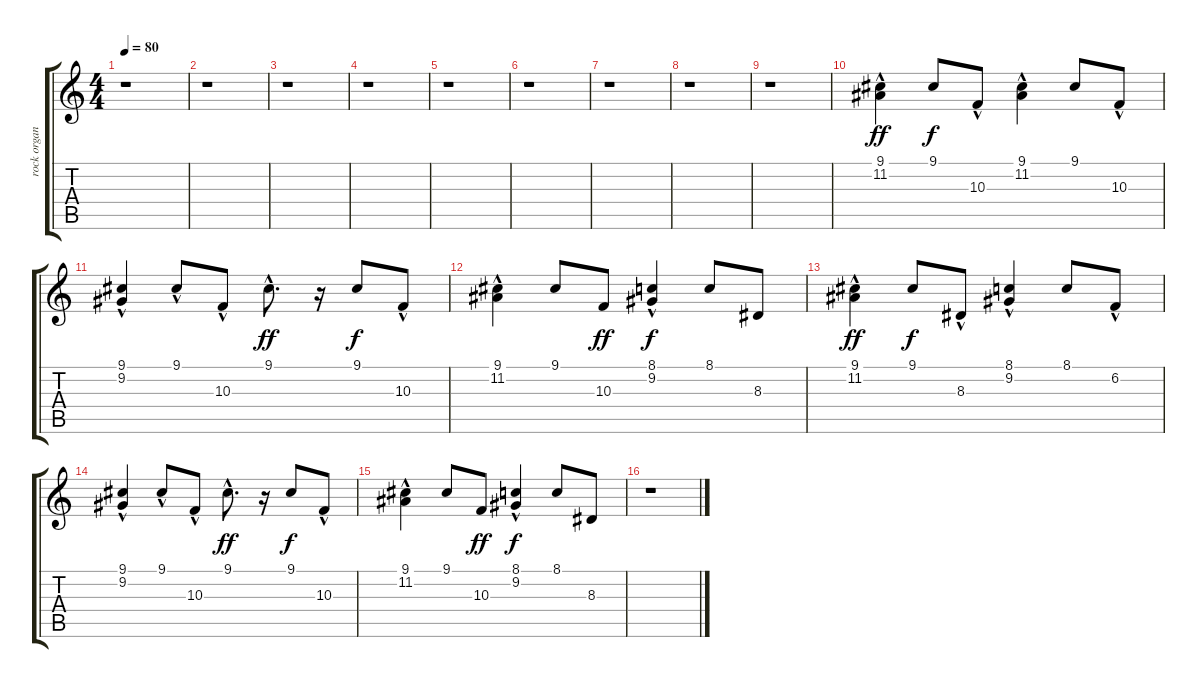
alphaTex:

\track ("rock organ" "rock organ") {instrument rockorgan}
\staff {score tabs}
\tuning (E4 B3 G3 D3 A2 E2) {hide}
\ts (4 4)
\tempo 80
\clef g2
\ks c
r.1{dy ff} |
r.1 |
r.1 |
r.1 |
r.1 |
r.1 |
r.1 |
r.1 |
r.1 |
(9.1{hac} 11.2{hac}).4 9.1.8{dy f} 10.3{hac}.8 (9.1{hac} 11.2{hac}).4 9.1.8 10.3{hac}.8 |
(9.1 9.2{hac}).4 9.1{hac}.8 10.3{hac}.8 9.1{hac}.8{d dy ff} r.16 9.1.8{dy f} 10.3{hac}.8 |
(9.1{hac} 11.2).4 9.1.8 10.3.8{dy ff} (8.1{hac} 9.2).4{dy f} 8.1.8 8.3.8 |
(9.1{hac} 11.2{hac}).4{dy ff} 9.1.8{dy f} 8.3{hac}.8 (8.1{hac} 9.2{hac}).4 8.1.8 6.2{hac}.8 |
(9.1 9.2{hac}).4 9.1{hac}.8 10.3{hac}.8 9.1{hac}.8{d dy ff} r.16 9.1.8{dy f} 10.3{hac}.8 |
(9.1{hac} 11.2).4 9.1.8 10.3.8{dy ff} (8.1{hac} 9.2).4{dy f} 8.1.8 8.3.8 |
r.1
